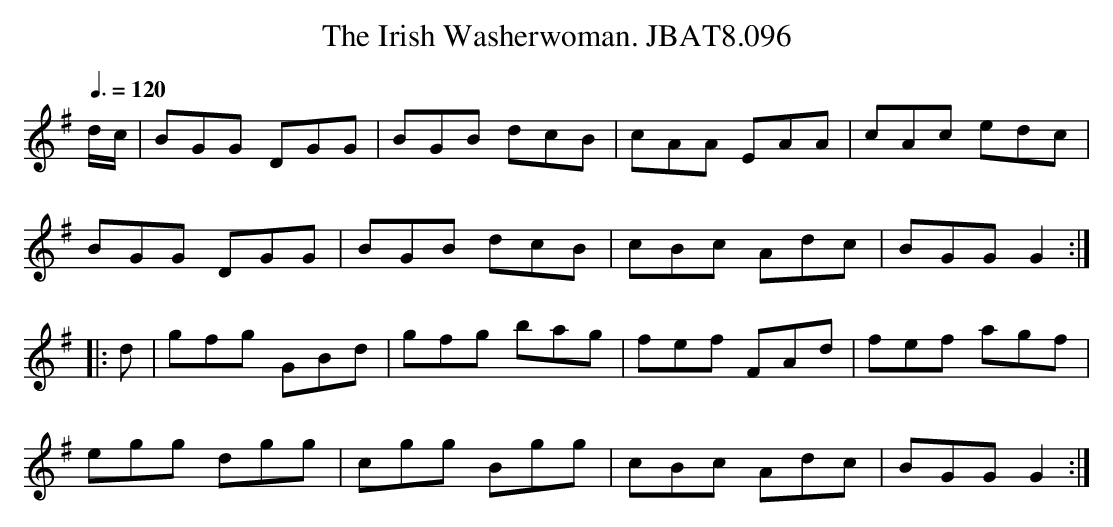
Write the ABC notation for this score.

X:1
T:Irish Washerwoman. JBAT8.096, The
M:6/8/
L:1/8
Q:3/8=120
K:G
d/c/|BGG DGG|BGB dcB|cAA EAA|cAc edc|
BGG DGG|BGB dcB|cBc Adc|BGG G2:|
|:d|gfg GBd|gfg bag|fef FAd|fef agf|
egg dgg|cgg Bgg|cBc Adc|BGG G2:|
